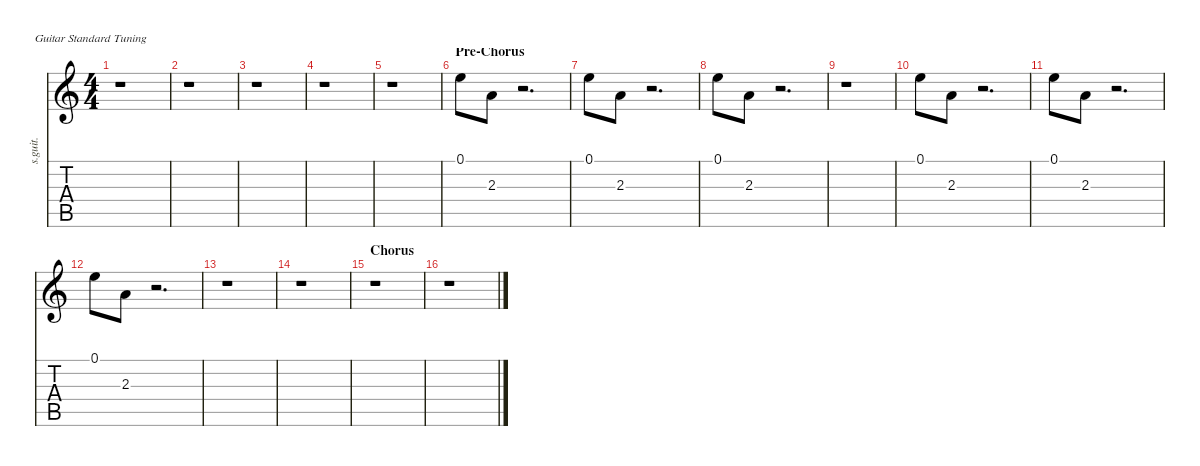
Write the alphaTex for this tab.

\defaultSystemsLayout 4
\hideDynamics
\bracketExtendMode nobrackets
\track ("Cliff Burton - Backing Vocals" "s.guit.") {instrument tenorsax}
\staff {score tabs}
\tuning (E4 B3 G3 D3 A2 E2)
\displaytranspose 12
\ts (4 4)
\tempo (140 hide)
\clef g2
\ks c
r.1{dy ff} |
r.1 |
r.1 |
r.1 |
r.1 |
\section ("" "Pre-Chorus")
0.1.8{lyrics (0 "") lyrics (1 "") lyrics (2 "") lyrics (3 "") lyrics (4 "")} 2.3.8{lyrics (0 "") lyrics (1 "") lyrics (2 "") lyrics (3 "") lyrics (4 "")} r.2{d} |
0.1.8{lyrics (0 "") lyrics (1 "") lyrics (2 "") lyrics (3 "") lyrics (4 "")} 2.3.8{lyrics (0 "") lyrics (1 "") lyrics (2 "") lyrics (3 "") lyrics (4 "")} r.2{d} |
0.1.8{lyrics (0 "") lyrics (1 "") lyrics (2 "") lyrics (3 "") lyrics (4 "")} 2.3.8{lyrics (0 "") lyrics (1 "") lyrics (2 "") lyrics (3 "") lyrics (4 "")} r.2{d} |
r.1 |
0.1.8{lyrics (0 "") lyrics (1 "") lyrics (2 "") lyrics (3 "") lyrics (4 "")} 2.3.8{lyrics (0 "") lyrics (1 "") lyrics (2 "") lyrics (3 "") lyrics (4 "")} r.2{d} |
0.1.8{lyrics (0 "") lyrics (1 "") lyrics (2 "") lyrics (3 "") lyrics (4 "")} 2.3.8{lyrics (0 "") lyrics (1 "") lyrics (2 "") lyrics (3 "") lyrics (4 "")} r.2{d} |
0.1.8{lyrics (0 "") lyrics (1 "") lyrics (2 "") lyrics (3 "") lyrics (4 "")} 2.3.8{lyrics (0 "") lyrics (1 "") lyrics (2 "") lyrics (3 "") lyrics (4 "")} r.2{d} |
r.1 |
r.1 |
\section ("" "Chorus")
r.1 |
r.1
